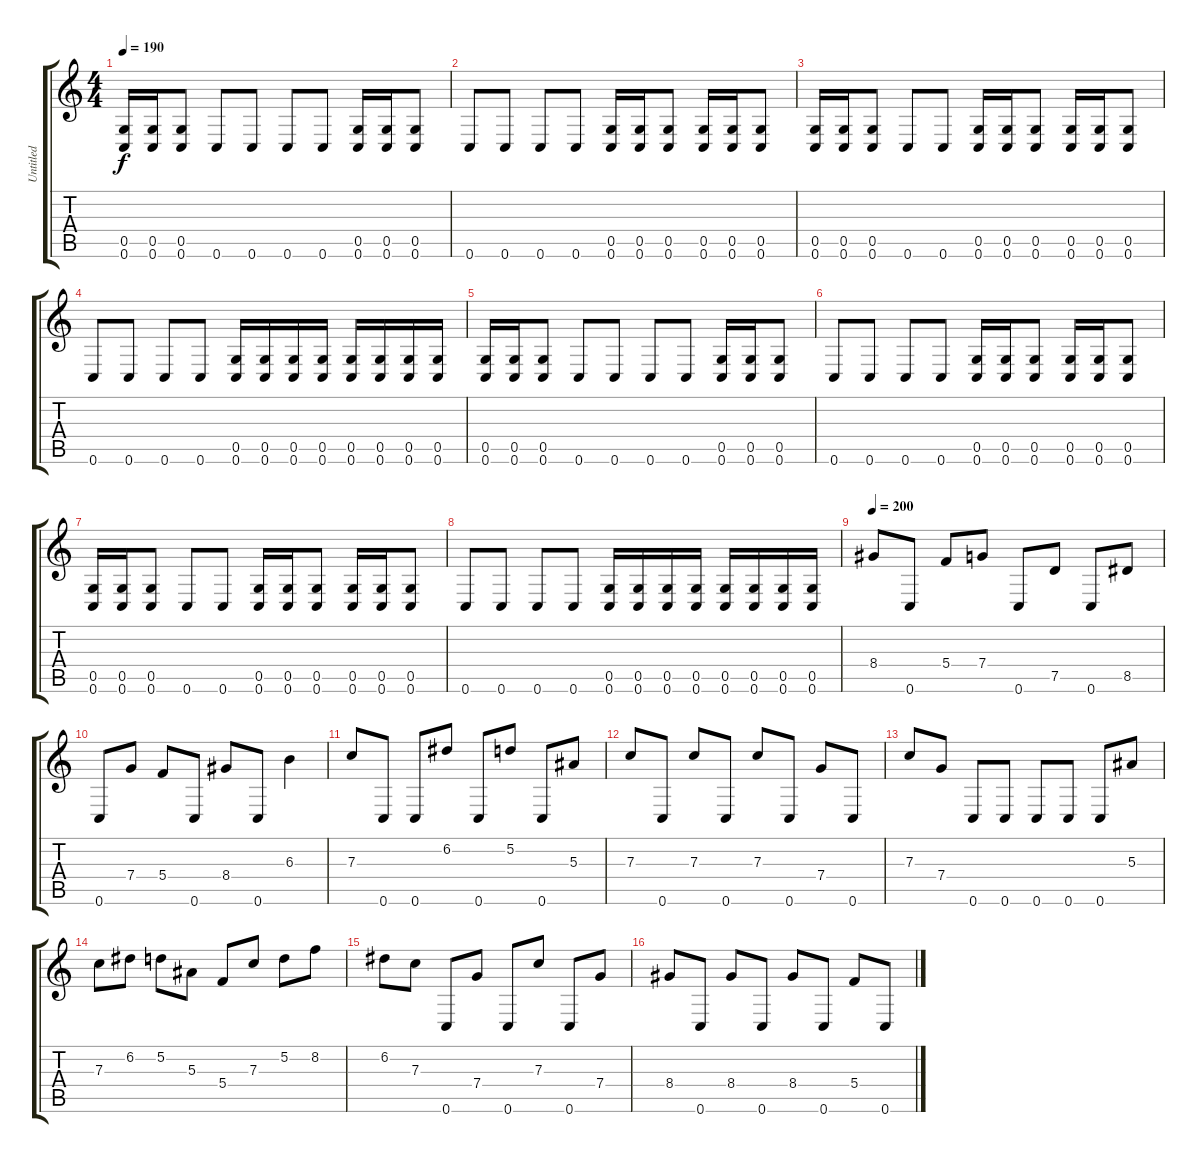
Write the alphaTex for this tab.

\track ("Untitled" "Untitled") {instrument distortionguitar}
\staff {score tabs}
\tuning (D4 A3 F3 C3 G2 C2) {hide}
\ts (4 4)
\tempo 190
\clef g2
\ks c
(0.5 0.6).16{dy f} (0.5 0.6).16 (0.5 0.6).8 0.6.8 0.6.8 0.6.8 0.6.8 (0.5 0.6).16 (0.5 0.6).16 (0.5 0.6).8 |
0.6.8 0.6.8 0.6.8 0.6.8 (0.5 0.6).16 (0.5 0.6).16 (0.5 0.6).8 (0.5 0.6).16 (0.5 0.6).16 (0.5 0.6).8 |
(0.5 0.6).16 (0.5 0.6).16 (0.5 0.6).8 0.6.8 0.6.8 (0.5 0.6).16 (0.5 0.6).16 (0.5 0.6).8 (0.5 0.6).16 (0.5 0.6).16 (0.5 0.6).8 |
0.6.8 0.6.8 0.6.8 0.6.8 (0.5 0.6).16 (0.5 0.6).16 (0.5 0.6).16 (0.5 0.6).16 (0.5 0.6).16 (0.5 0.6).16 (0.5 0.6).16 (0.5 0.6).16 |
(0.5 0.6).16 (0.5 0.6).16 (0.5 0.6).8 0.6.8 0.6.8 0.6.8 0.6.8 (0.5 0.6).16 (0.5 0.6).16 (0.5 0.6).8 |
0.6.8 0.6.8 0.6.8 0.6.8 (0.5 0.6).16 (0.5 0.6).16 (0.5 0.6).8 (0.5 0.6).16 (0.5 0.6).16 (0.5 0.6).8 |
(0.5 0.6).16 (0.5 0.6).16 (0.5 0.6).8 0.6.8 0.6.8 (0.5 0.6).16 (0.5 0.6).16 (0.5 0.6).8 (0.5 0.6).16 (0.5 0.6).16 (0.5 0.6).8 |
0.6.8 0.6.8 0.6.8 0.6.8 (0.5 0.6).16 (0.5 0.6).16 (0.5 0.6).16 (0.5 0.6).16 (0.5 0.6).16 (0.5 0.6).16 (0.5 0.6).16 (0.5 0.6).16 |
\tempo 200
8.4.8 0.6.8 5.4.8 7.4.8 0.6.8 7.5.8 0.6.8 8.5.8 |
0.6.8 7.4.8 5.4.8 0.6.8 8.4.8 0.6.8 6.3.4 |
7.3.8 0.6.8 0.6.8 6.2.8 0.6.8 5.2.8 0.6.8 5.3.8 |
7.3.8 0.6.8 7.3.8 0.6.8 7.3.8 0.6.8 7.4.8 0.6.8 |
7.3.8 7.4.8 0.6.8 0.6.8 0.6.8 0.6.8 0.6.8 5.3.8 |
7.3.8 6.2.8 5.2.8 5.3.8 5.4.8 7.3.8 5.2.8 8.2.8 |
6.2.8 7.3.8 0.6.8 7.4.8 0.6.8 7.3.8 0.6.8 7.4.8 |
8.4.8 0.6.8 8.4.8 0.6.8 8.4.8 0.6.8 5.4.8 0.6.8
